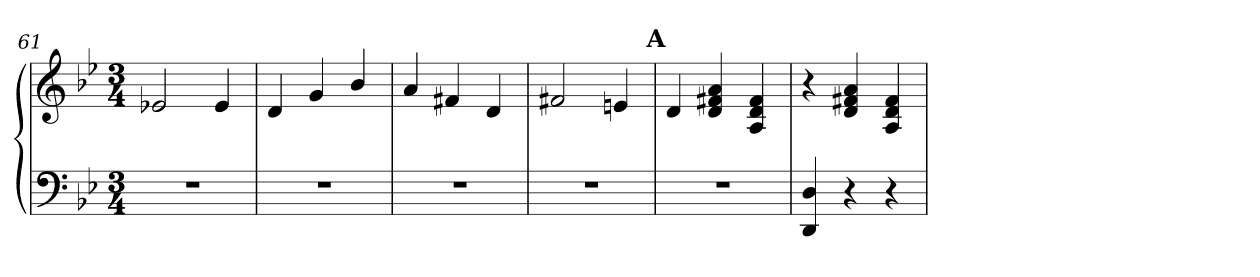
**kern	**kern
*part2	*part1
*staff2	*staff1
*clefF4	*clefG2
*k[b-e-]	*k[b-e-]
*B-:	*B-:
*M3/4	*M3/4
=61	=61
2.r	2e-X/
.	4e-/
=62	=62
2.r	4d/
.	4g/
.	4b-/
=63	=63
2.r	4a/
.	4f#X/
.	4d/
=64	=64
2.r	2f#X/
.	4en/
!!LO:REH:place=s1:a:B:enc=none:fs=7.6:t=A
=65	=65
2.r	4d/
.	4d/ 4f#X/ 4a/
.	4A/ 4d/ 4f#/
=66	=66
4DD/ 4D/	4r
4r	4d/ 4f#X/ 4a/
4r	4A/ 4d/ 4f#/
=	=
*-	*-
